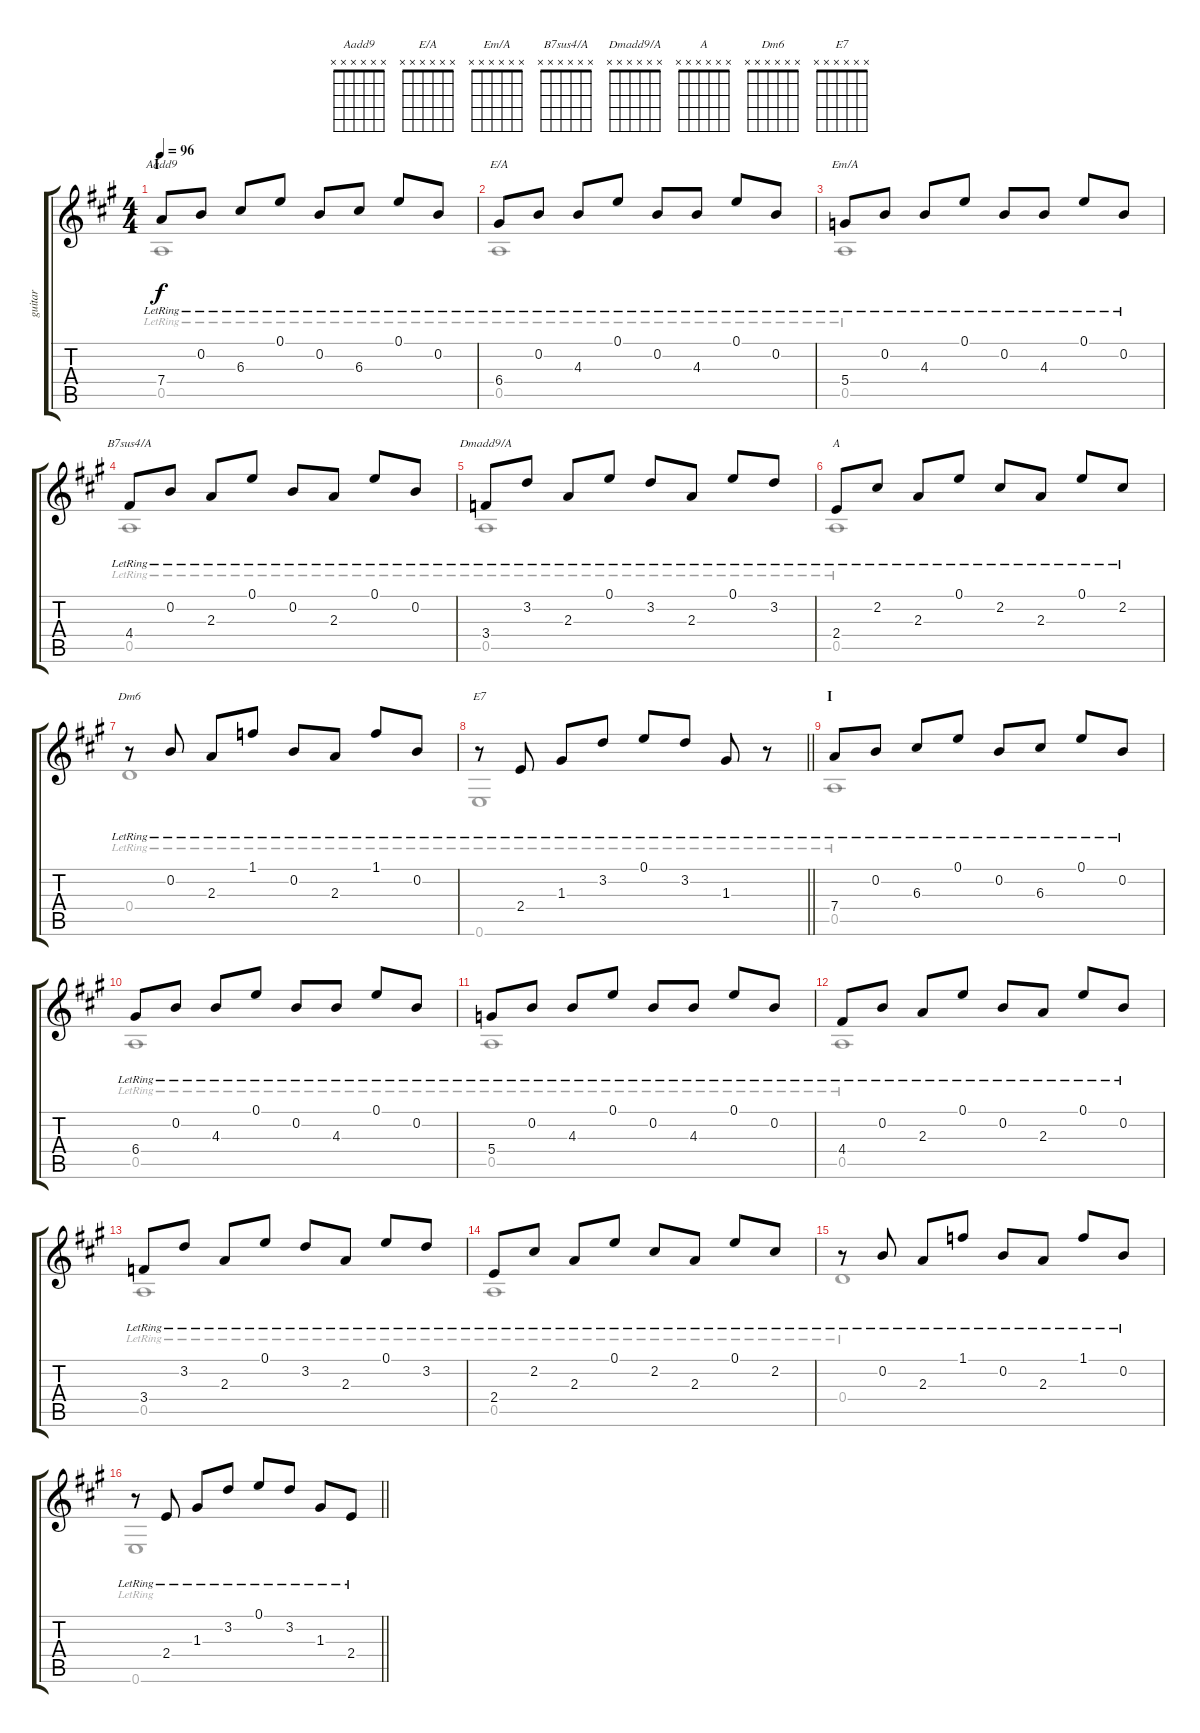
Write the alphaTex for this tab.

\track ("guitar" "guitar") {instrument acousticguitarnylon}
\staff {score tabs}
\tuning (E4 B3 G3 D3 A2 E2) {hide}
\chord ("Aadd9" x x x x x x)
\chord ("E/A" x x x x x x)
\chord ("Em/A" x x x x x x)
\chord ("B7sus4/A" x x x x x x)
\chord ("Dmadd9/A" x x x x x x)
\chord ("A" x x x x x x)
\chord ("Dm6" x x x x x x)
\chord ("E7" x x x x x x)
\voice
\ts (4 4)
\section ("" "I")
\tempo 96
\clef g2
\ks a
7.4{lr}.8{ch "Aadd9" dy f} 0.2{lr}.8 6.3{lr}.8 0.1{lr}.8 0.2{lr}.8 6.3{lr}.8 0.1{lr}.8 0.2{lr}.8 |
6.4{lr}.8{ch "E/A"} 0.2{lr}.8 4.3{lr}.8 0.1{lr}.8 0.2{lr}.8 4.3{lr}.8 0.1{lr}.8 0.2{lr}.8 |
5.4{lr}.8{ch "Em/A"} 0.2{lr}.8 4.3{lr}.8 0.1{lr}.8 0.2{lr}.8 4.3{lr}.8 0.1{lr}.8 0.2{lr}.8 |
4.4{lr}.8{ch "B7sus4/A"} 0.2{lr}.8 2.3{lr}.8 0.1{lr}.8 0.2{lr}.8 2.3{lr}.8 0.1{lr}.8 0.2{lr}.8 |
3.4{lr}.8{ch "Dmadd9/A"} 3.2{lr}.8 2.3{lr}.8 0.1{lr}.8 3.2{lr}.8 2.3{lr}.8 0.1{lr}.8 3.2{lr}.8 |
2.4{lr}.8{ch "A"} 2.2{lr}.8 2.3{lr}.8 0.1{lr}.8 2.2{lr}.8 2.3{lr}.8 0.1{lr}.8 2.2{lr}.8 |
r.8{ch "Dm6"} 0.2{lr}.8 2.3{lr}.8 1.1{lr}.8 0.2{lr}.8 2.3{lr}.8 1.1{lr}.8 0.2{lr}.8 |
\barLineRight lightlight
r.8{ch "E7"} 2.4{lr}.8 1.3{lr}.8 3.2{lr}.8 0.1{lr}.8 3.2{lr}.8 1.3{lr}.8 r.8 |
\section ("" "I")
7.4{lr}.8 0.2{lr}.8 6.3{lr}.8 0.1{lr}.8 0.2{lr}.8 6.3{lr}.8 0.1{lr}.8 0.2{lr}.8 |
6.4{lr}.8 0.2{lr}.8 4.3{lr}.8 0.1{lr}.8 0.2{lr}.8 4.3{lr}.8 0.1{lr}.8 0.2{lr}.8 |
5.4{lr}.8 0.2{lr}.8 4.3{lr}.8 0.1{lr}.8 0.2{lr}.8 4.3{lr}.8 0.1{lr}.8 0.2{lr}.8 |
4.4{lr}.8 0.2{lr}.8 2.3{lr}.8 0.1{lr}.8 0.2{lr}.8 2.3{lr}.8 0.1{lr}.8 0.2{lr}.8 |
3.4{lr}.8 3.2{lr}.8 2.3{lr}.8 0.1{lr}.8 3.2{lr}.8 2.3{lr}.8 0.1{lr}.8 3.2{lr}.8 |
2.4{lr}.8 2.2{lr}.8 2.3{lr}.8 0.1{lr}.8 2.2{lr}.8 2.3{lr}.8 0.1{lr}.8 2.2{lr}.8 |
r.8 0.2{lr}.8 2.3{lr}.8 1.1{lr}.8 0.2{lr}.8 2.3{lr}.8 1.1{lr}.8 0.2{lr}.8 |
\barLineRight lightlight
r.8 2.4{lr}.8 1.3{lr}.8 3.2{lr}.8 0.1{lr}.8 3.2{lr}.8 1.3{lr}.8 2.4{lr}.8
\voice
\clef g2
\ottava regular
\simile none
\ks a
0.5{lr}.1{dy f} |
0.5{lr}.1 |
0.5{lr}.1 |
0.5{lr}.1 |
0.5{lr}.1 |
0.5{lr}.1 |
0.4{lr}.1 |
\barLineRight lightlight
0.6{lr}.1 |
0.5{lr}.1 |
0.5{lr}.1 |
0.5{lr}.1 |
0.5{lr}.1 |
0.5{lr}.1 |
0.5{lr}.1 |
0.4{lr}.1 |
\barLineRight lightlight
0.6{lr}.1
